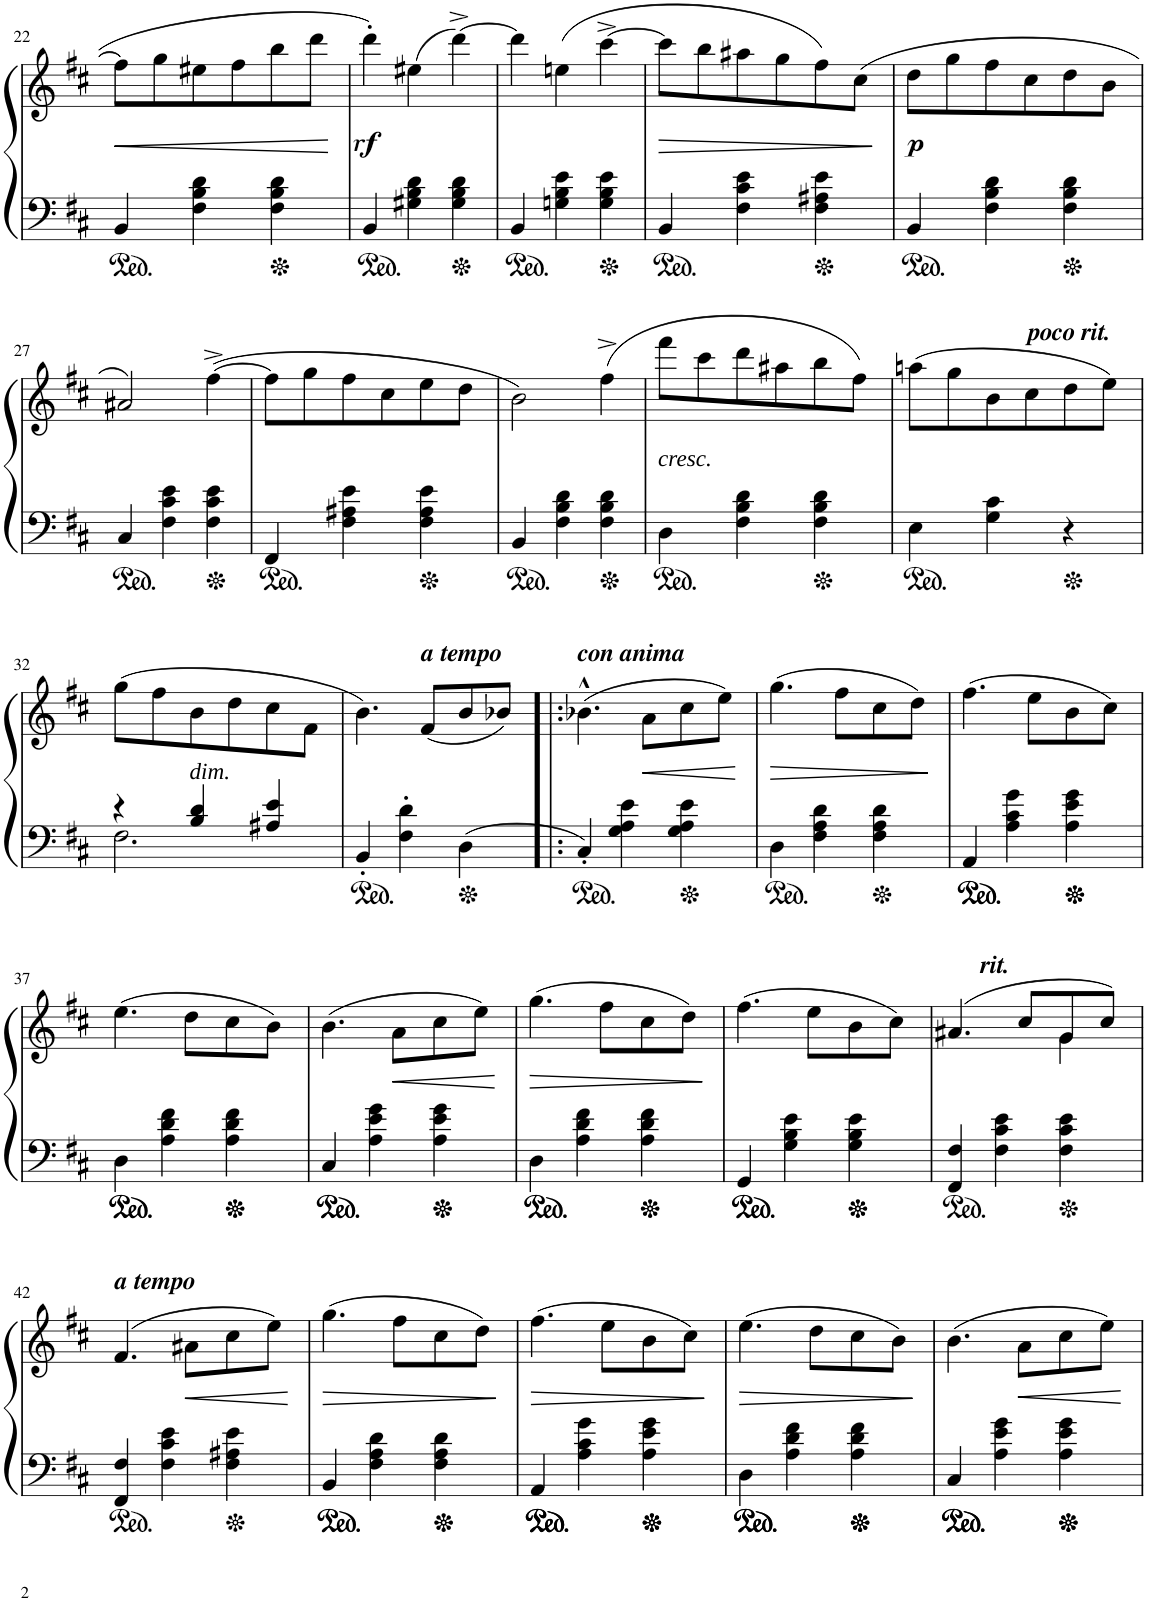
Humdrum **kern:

**kern	**kern	**dynam
*part1	*part1	*part1
*staff2	*staff1	*staff1/2
*I"Piano	*	*
*I'Pno	*	*
!!LO:PB:g=z
*clefF4	*clefG2	*
*k[f#c#]	*k[f#c#]	*
*M3/4	*M3/4	*
=22	=22	=22
!	!	!LO:HP:b
4BB/	8ff#\L]	<
.	8gg\	.
4F#\ 4B\ 4d\	8ee#X\	.
.	8ff#\	.
4F#\ 4B\ 4d\	8bb\	.
.	8ddd\J	.
.	.	[
=23	=23	=23
!	!	!LO:DY:b
4BB/	4ddd'\	rf
4G#X\ 4B\ 4d\	(4ee#X\	.
4G#\ 4B\ 4d\	[4ddd^\)	.
=24	=24	=24
4BB/	4ddd\]	.
4Gn\ 4B\ 4e\	(4een\	.
4G\ 4B\ 4e\	[4ccc#^\	.
=25	=25	=25
!	!	!LO:HP:b
4BB/	8ccc#\L]	>
.	8bb\	.
4F#\ 4c#\ 4e\	8aa#X\	.
.	8gg\	.
4F#\ 4A#X\ 4e\	8ff#\)	.
.	(8cc#\J	.
.	.	]
=26	=26	=26
!	!	!LO:DY:b
4BB/	8dd\L	p
.	8gg\	.
4F#\ 4B\ 4d\	8ff#\	.
.	8cc#\	.
4F#\ 4B\ 4d\	8dd\	.
.	8b\J	.
!!LO:LB:g=z
=27	=27	=27
4C#/	2a#X/)	.
4F#\ 4c#\ 4e\	.	.
4F#\ 4c#\ 4e\	([4ff#^\	.
=28	=28	=28
4FF#/	8ff#\L]	.
.	8gg\	.
4F#\ 4A#X\ 4e\	8ff#\	.
.	8cc#\	.
4F#\ 4A#\ 4e\	8ee\	.
.	8dd\J	.
=29	=29	=29
4BB/	2b\)	.
4F#\ 4B\ 4d\	.	.
4F#\ 4B\ 4d\	(4ff#^\	.
=30	=30	=30
!LO:TX:a:i:t=cresc.	!	!
4D\	8fff#\L	.
.	8ccc#\	.
4F#\ 4B\ 4d\	8ddd\	.
.	8aa#X\	.
4F#\ 4B\ 4d\	8bb\	.
.	8ff#\J)	.
=31	=31	=31
4E\	(8aan\L	.
.	8gg\	.
4G\ 4c#\	8b\	.
!	!LO:TX:a:Bi:t=poco rit.	!
.	8cc#\	.
4r	8dd\	.
.	8ee\J)	.
!!LO:LB:g=z
=32	=32	=32
*^	*	*
4r	2.F#\	(8gg\L	.
.	.	8ff#\	.
!LO:TX:a:i:t=dim.	!	!	!
4B/ 4d/	.	8b\	.
.	.	8dd\	.
4A#X/ 4e/	.	8cc#\	.
.	.	8f#\J	.
*v	*v	*	*
=33	=33	=33
4BB'/	4.b\)	.
4F#\' 4d\'	.	.
!	!LO:TX:a:Bi:t=a tempo	!
.	(8f#/L	.
4D\	8b/	.
.	8b-X/J)	.
=34!|:	=34!|:	=34!|:
!	!LO:TX:a:Bi:t=con anima	!
4C#'/	(4.b-X^^\	.
4G\ 4A\ 4e\	.	.
!	!	!LO:HP:b
.	8a\L	<
4G\ 4A\ 4e\	8cc#\	.
.	8ee\J)	.
.	.	[
=35	=35	=35
!	!	!LO:HP:b
4D\	(4.gg\	>
4F#\ 4A\ 4d\	.	.
.	8ff#\L	.
4F#\ 4A\ 4d\	8cc#\	.
.	8dd\J)	.
.	.	]
=36	=36	=36
4AA/	(4.ff#\	.
4A\ 4c#\ 4g\	.	.
.	8ee\L	.
4A\ 4e\ 4g\	8b\	.
.	8cc#\J)	.
!!LO:LB:g=z
=37	=37	=37
4D\	(4.ee\	.
4A\ 4d\ 4f#\	.	.
.	8dd\L	.
4A\ 4d\ 4f#\	8cc#\	.
.	8b\J)	.
=38	=38	=38
4C#/	(4.b\	.
4A\ 4e\ 4g\	.	.
!	!	!LO:HP:b
.	8a\L	<
4A\ 4e\ 4g\	8cc#\	.
.	8ee\J)	.
.	.	[
=39	=39	=39
!	!	!LO:HP:b
4D\	(4.gg\	>
4A\ 4d\ 4f#\	.	.
.	8ff#\L	.
4A\ 4d\ 4f#\	8cc#\	.
.	8dd\J)	.
.	.	]
=40	=40	=40
4GG/	(4.ff#\	.
4G\ 4B\ 4e\	.	.
.	8ee\L	.
4G\ 4B\ 4e\	8b\	.
.	8cc#\J)	.
=41	=41	=41
*	*^	*
!	!LO:TX:a:Bi:t=rit.	!	!
4FF#/ 4F#/	(4.a#X/	2ryy	.
4F#\ 4c#\ 4e\	.	.	.
.	8cc#/L	.	.
4F#\ 4c#\ 4e\	8g/	4g\	.
.	8cc#/J)	.	.
*	*v	*v	*
!!LO:LB:g=z
=42	=42	=42
!	!LO:TX:a:Bi:t=a tempo	!
4FF#/ 4F#/	(4.f#/	.
4F#\ 4c#\ 4e\	.	.
!	!	!LO:HP:b
.	8a#X\L	<
4F#\ 4A#X\ 4e\	8cc#\	.
.	8ee\J)	.
.	.	[
=43	=43	=43
!	!	!LO:HP:b
4BB/	(4.gg\	>
4F#\ 4A\ 4d\	.	.
.	8ff#\L	.
4F#\ 4A\ 4d\	8cc#\	.
.	8dd\J)	.
.	.	]
=44	=44	=44
!	!	!LO:HP:b
4AA/	(4.ff#\	>
4A\ 4c#\ 4g\	.	.
.	8ee\L	.
4A\ 4e\ 4g\	8b\	.
.	8cc#\J)	.
.	.	]
=45	=45	=45
!	!	!LO:HP:b
4D\	(4.ee\	>
4A\ 4d\ 4f#\	.	.
.	8dd\L	.
4A\ 4d\ 4f#\	8cc#\	.
.	8b\J)	.
.	.	]
=46	=46	=46
4C#/	(4.b\	.
4A\ 4e\ 4g\	.	.
!	!	!LO:HP:b
.	8a\L	<
4A\ 4e\ 4g\	8cc#\	.
.	8ee\J)	.
.	.	[
=	=	=
*-	*-	*-
